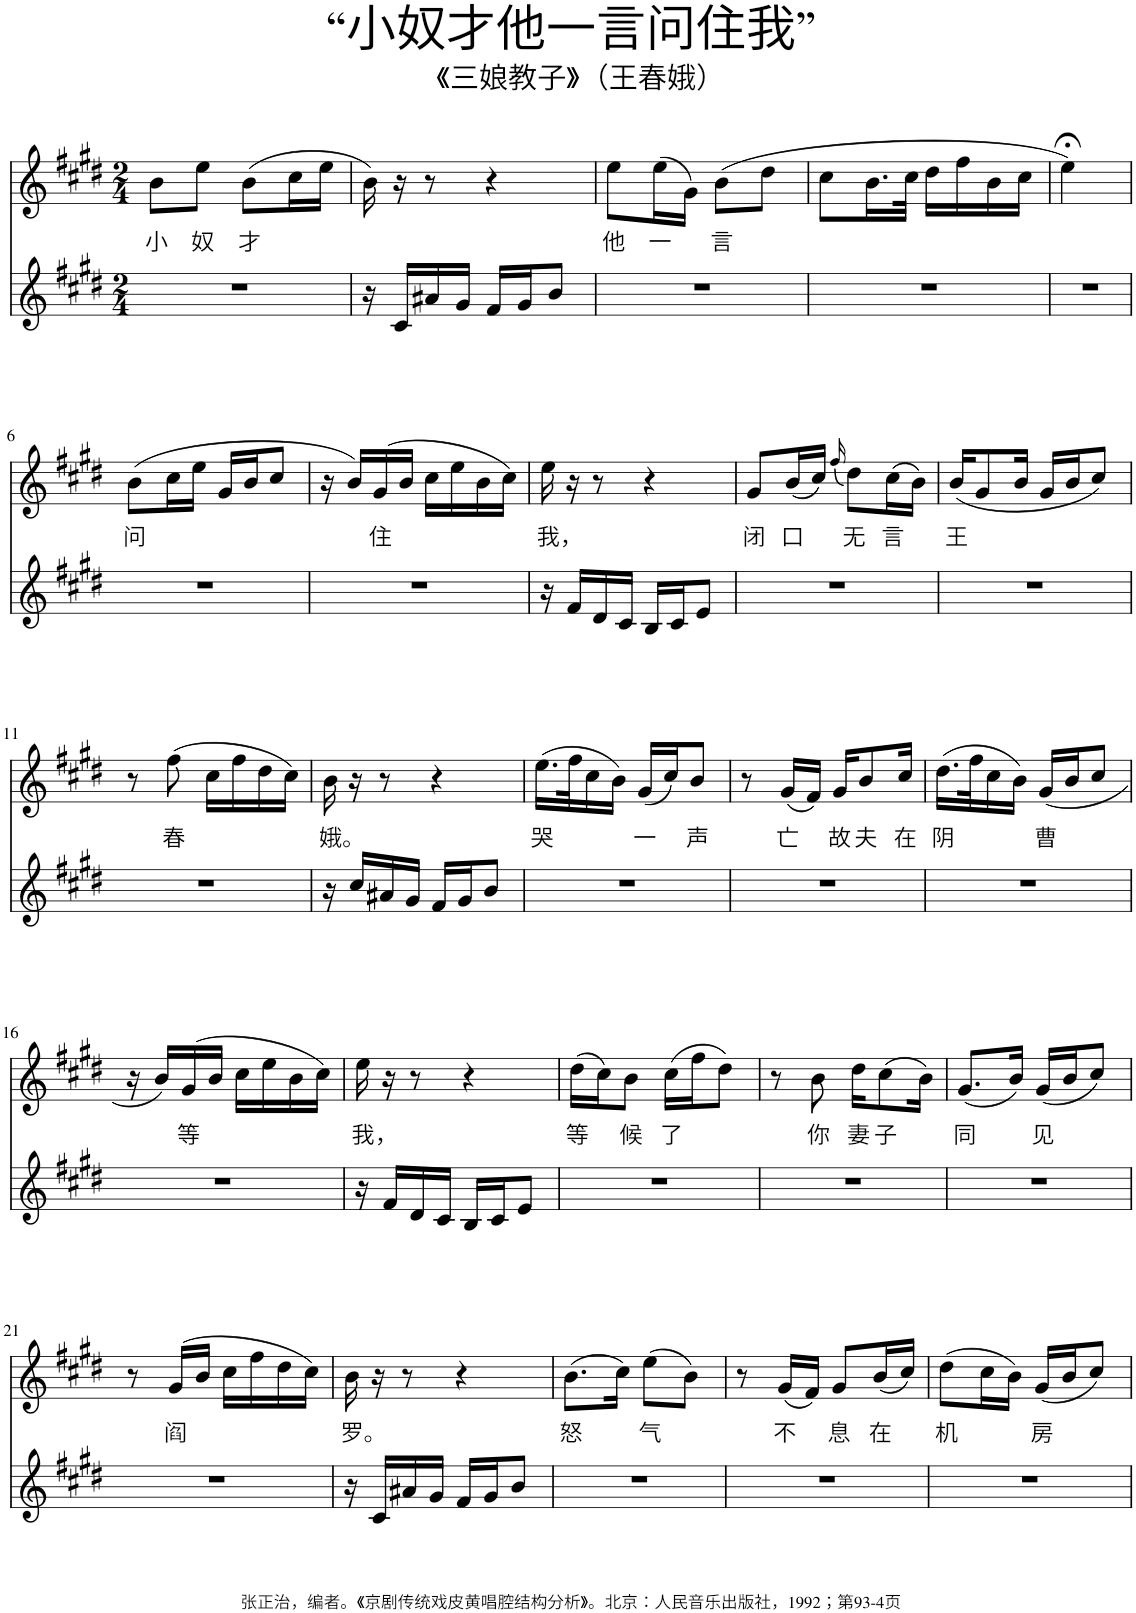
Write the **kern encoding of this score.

**kern	**kern	**text
*part2	*part1	*part1
*staff2	*staff1	*staff1
*I"Piano	*I"Piano	*
*I'Pno	*I'Pno	*
*clefG2	*clefG2	*
*k[f#c#g#d#]	*k[f#c#g#d#]	*
*M2/4	*M2/4	*
=1	=1	=1
!	!	!LO:LY:b
2r	8b\L	小
!	!	!LO:LY:b
.	8ee\J	奴
!	!	!LO:LY:b
.	(8b\L	才
.	16cc#\L	.
.	16ee\JJ	.
=2	=2	=2
16r	16b\)	.
16c#/LL	16r	.
16a#X/	8r	.
16g#/JJ	.	.
16f#/LL	4r	.
16g#/J	.	.
8b/J	.	.
=3	=3	=3
!	!	!LO:LY:b
2r	8ee\L	他
!	!	!LO:LY:b
.	(16ee\L	一
.	16g#\JJ)	.
!	!	!LO:LY:b
.	(8b\L	言
.	8dd#\J	.
=4	=4	=4
2r	8cc#\L	.
.	16.b\L	.
.	32cc#\JJk	.
.	16dd#\LL	.
.	16ff#\	.
.	16b\	.
.	16cc#\JJ	.
=5	=5	=5
2r	4ee;<\)	.
.	4ryy	.
!!LO:LB:g=z
=6	=6	=6
!	!	!LO:LY:b
2r	(8b\L	问
.	16cc#\L	.
.	16ee\JJ	.
.	16g#/LL	.
.	16b/J	.
.	8cc#/J	.
=7	=7	=7
2r	16r	.
.	16b/LL)	.
!	!	!LO:LY:b
.	(16g#/	住
.	16b/JJ	.
.	16cc#\LL	.
.	16ee\	.
.	16b\	.
.	16cc#\JJ)	.
=8	=8	=8
!	!	!LO:LY:b
16r	16ee\	我，
16f#/LL	16r	.
16d#/	8r	.
16c#/JJ	.	.
16B/LL	4r	.
16c#/J	.	.
8e/J	.	.
=9	=9	=9
!	!	!LO:LY:b
2r	8g#/L	闭
!	!	!LO:LY:b
.	(16b/L	口
.	16cc#/JJ)	.
.	(16qff#/	.
!	!	!LO:LY:b
.	8dd#\L)	无
!	!	!LO:LY:b
.	(16cc#\L	言
.	16b\JJ)	.
=10	=10	=10
!	!	!LO:LY:b
2r	(16b/KL	王
.	8g#/	.
.	16b/Jk	.
.	16g#/LL	.
.	16b/J	.
.	8cc#/J)	.
!!LO:LB:g=z
=11	=11	=11
2r	8r	.
!	!	!LO:LY:b
.	(8ff#\	春
.	16cc#\LL	.
.	16ff#\	.
.	16dd#\	.
.	16cc#\JJ)	.
=12	=12	=12
!	!	!LO:LY:b
16r	16b\	娥。
16cc#/LL	16r	.
16a#X/	8r	.
16g#/JJ	.	.
16f#/LL	4r	.
16g#/J	.	.
8b/J	.	.
=13	=13	=13
!	!	!LO:LY:b
2r	(16.ee\LL	哭
.	32ff#\K	.
.	16cc#\	.
.	16b\JJ)	.
!	!	!LO:LY:b
.	(16g#/LL	一
.	16cc#/J)	.
!	!	!LO:LY:b
.	8b/J	声
=14	=14	=14
2r	8r	.
!	!	!LO:LY:b
.	(16g#/LL	亡
.	16f#/JJ)	.
!	!	!LO:LY:b
.	16g#/KL	故
!	!	!LO:LY:b
.	8b/	夫
!	!	!LO:LY:b
.	16cc#/Jk	在
=15	=15	=15
!	!	!LO:LY:b
2r	(16.dd#\LL	阴
.	32ff#\K	.
.	16cc#\	.
.	16b\JJ)	.
!	!	!LO:LY:b
.	(16g#/LL	曹
.	16b/J	.
.	8cc#/J	.
!!LO:LB:g=z
=16	=16	=16
2r	16r	.
.	16b/LL)	.
!	!	!LO:LY:b
.	(16g#/	等
.	16b/JJ	.
.	16cc#\LL	.
.	16ee\	.
.	16b\	.
.	16cc#\JJ)	.
=17	=17	=17
!	!	!LO:LY:b
16r	16ee\	我，
16f#/LL	16r	.
16d#/	8r	.
16c#/JJ	.	.
16B/LL	4r	.
16c#/J	.	.
8e/J	.	.
=18	=18	=18
!	!	!LO:LY:b
2r	(16dd#\LL	等
.	16cc#\J)	.
!	!	!LO:LY:b
.	8b\J	候
!	!	!LO:LY:b
.	(16cc#\LL	了
.	16ff#\J	.
.	8dd#\J)	.
=19	=19	=19
2r	8r	.
!	!	!LO:LY:b
.	8b\	你
!	!	!LO:LY:b
.	16dd#\KL	妻
!	!	!LO:LY:b
.	(8cc#\	子
.	16b\Jk)	.
=20	=20	=20
!	!	!LO:LY:b
2r	(8.g#/L	同
.	16b/Jk)	.
!	!	!LO:LY:b
.	(16g#/LL	见
.	16b/J	.
.	8cc#/J)	.
!!LO:LB:g=z
=21	=21	=21
2r	8r	.
!	!	!LO:LY:b
.	(16g#/LL	阎
.	16b/JJ	.
.	16cc#\LL	.
.	16ff#\	.
.	16dd#\	.
.	16cc#\JJ)	.
=22	=22	=22
!	!	!LO:LY:b
16r	16b\	罗。
16c#/LL	16r	.
16a#X/	8r	.
16g#/JJ	.	.
16f#/LL	4r	.
16g#/J	.	.
8b/J	.	.
=23	=23	=23
!	!	!LO:LY:b
2r	(8.b\L	怒
.	16cc#\Jk)	.
!	!	!LO:LY:b
.	(8ee\L	气
.	8b\J)	.
=24	=24	=24
2r	8r	.
!	!	!LO:LY:b
.	(16g#/LL	不
.	16f#/JJ)	.
!	!	!LO:LY:b
.	8g#/L	息
!	!	!LO:LY:b
.	(16b/L	在
.	16cc#/JJ)	.
=25	=25	=25
!	!	!LO:LY:b
2r	(8dd#\L	机
.	16cc#\L	.
.	16b\JJ)	.
!	!	!LO:LY:b
.	(16g#/LL	房
.	16b/J	.
.	8cc#/J)	.
=	=	=
*-	*-	*-
